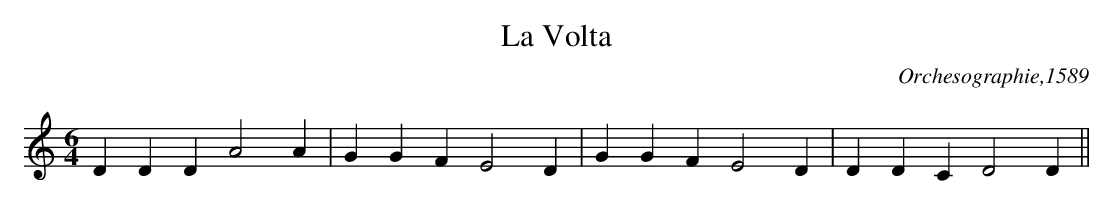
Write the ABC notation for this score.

X:1
T:La Volta
C:Orchesographie,1589
L:1/4
M:6/4
K:DDor
DDD A2A | GGF E2D |GGF E2D | DDC D2D ||
